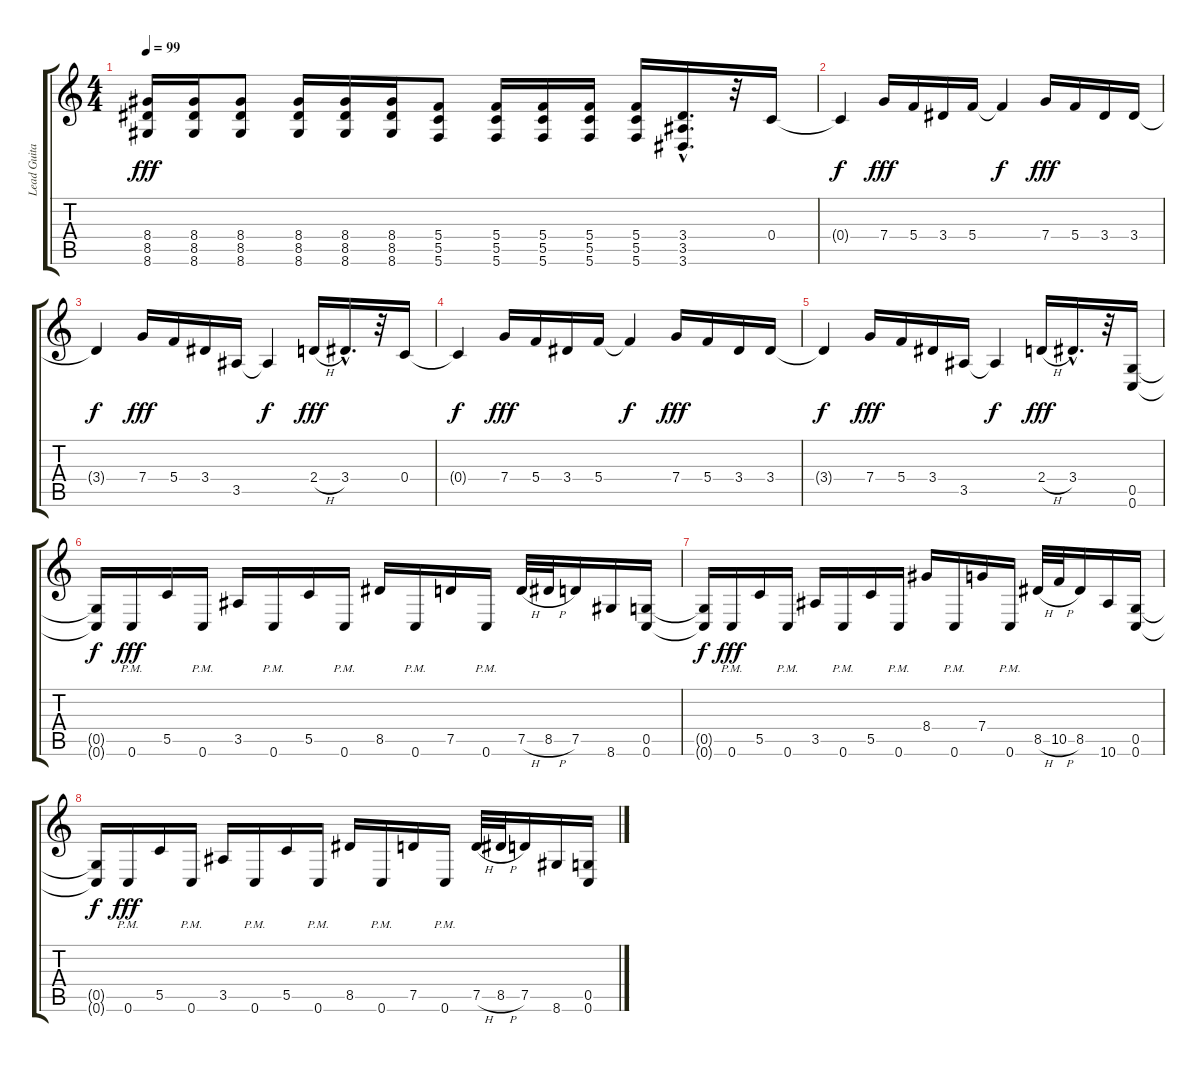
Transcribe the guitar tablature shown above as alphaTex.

\track ("Lead Guitar" "Lead Guita") {instrument distortionguitar}
\staff {score tabs}
\tuning (D4 A3 F3 C3 G2 C2) {hide}
\ts (4 4)
\tempo 99
\clef g2
\ks c
(8.4{t} 8.5{t} 8.6{t}).16{dy fff} (8.4 8.5 8.6).16 (8.4 8.5 8.6).8 (8.4 8.5 8.6).16 (8.4 8.5 8.6).16 (8.4 8.5 8.6).16 (5.4 5.5 5.6).8 (5.4 5.5 5.6).16 (5.4 5.5 5.6).16 (5.4 5.5 5.6).16 (5.4 5.5 5.6).16 (3.4{hac} 3.5{hac} 3.6{hac}).16{d} r.32 0.4.16 |
0.4{t}.4{dy f} 7.4.16{dy fff} 5.4.16 3.4.16 5.4.16 5.4{t}.4{dy f} 7.4.16{dy fff} 5.4.16 3.4.16 3.4.16 |
3.4{t}.4{dy f} 7.4.16{dy fff} 5.4.16 3.4.16 3.5.16 3.5{t}.4{dy f} 2.4{h}.16{dy fff} 3.4{hac}.16{d} r.32 0.4.16 |
0.4{t}.4{dy f} 7.4.16{dy fff} 5.4.16 3.4.16 5.4.16 5.4{t}.4{dy f} 7.4.16{dy fff} 5.4.16 3.4.16 3.4.16 |
3.4{t}.4{dy f} 7.4.16{dy fff} 5.4.16 3.4.16 3.5.16 3.5{t}.4{dy f} 2.4{h}.16{dy fff} 3.4{hac}.16{d} r.32 (0.5 0.6).16 |
(0.5{t} 0.6{t}).16{dy f} 0.6{pm}.16{dy fff} 5.5.16 0.6{pm}.16 3.5.16 0.6{pm}.16 5.5.16 0.6{pm}.16 8.5.16 0.6{pm}.16 7.5.16 0.6{pm}.16 7.5{h}.32 8.5{h}.32 7.5.16 8.6.16 (0.5 0.6).16 |
(0.5{t} 0.6{t}).16{dy f} 0.6{pm}.16{dy fff} 5.5.16 0.6{pm}.16 3.5.16 0.6{pm}.16 5.5.16 0.6{pm}.16 8.4.16 0.6{pm}.16 7.4.16 0.6{pm}.16 8.5{h}.32 10.5{h}.32 8.5.16 10.6.16 (0.5 0.6).16 |
(0.5{t} 0.6{t}).16{dy f} 0.6{pm}.16{dy fff} 5.5.16 0.6{pm}.16 3.5.16 0.6{pm}.16 5.5.16 0.6{pm}.16 8.5.16 0.6{pm}.16 7.5.16 0.6{pm}.16 7.5{h}.32 8.5{h}.32 7.5.16 8.6.16 (0.5 0.6).16
